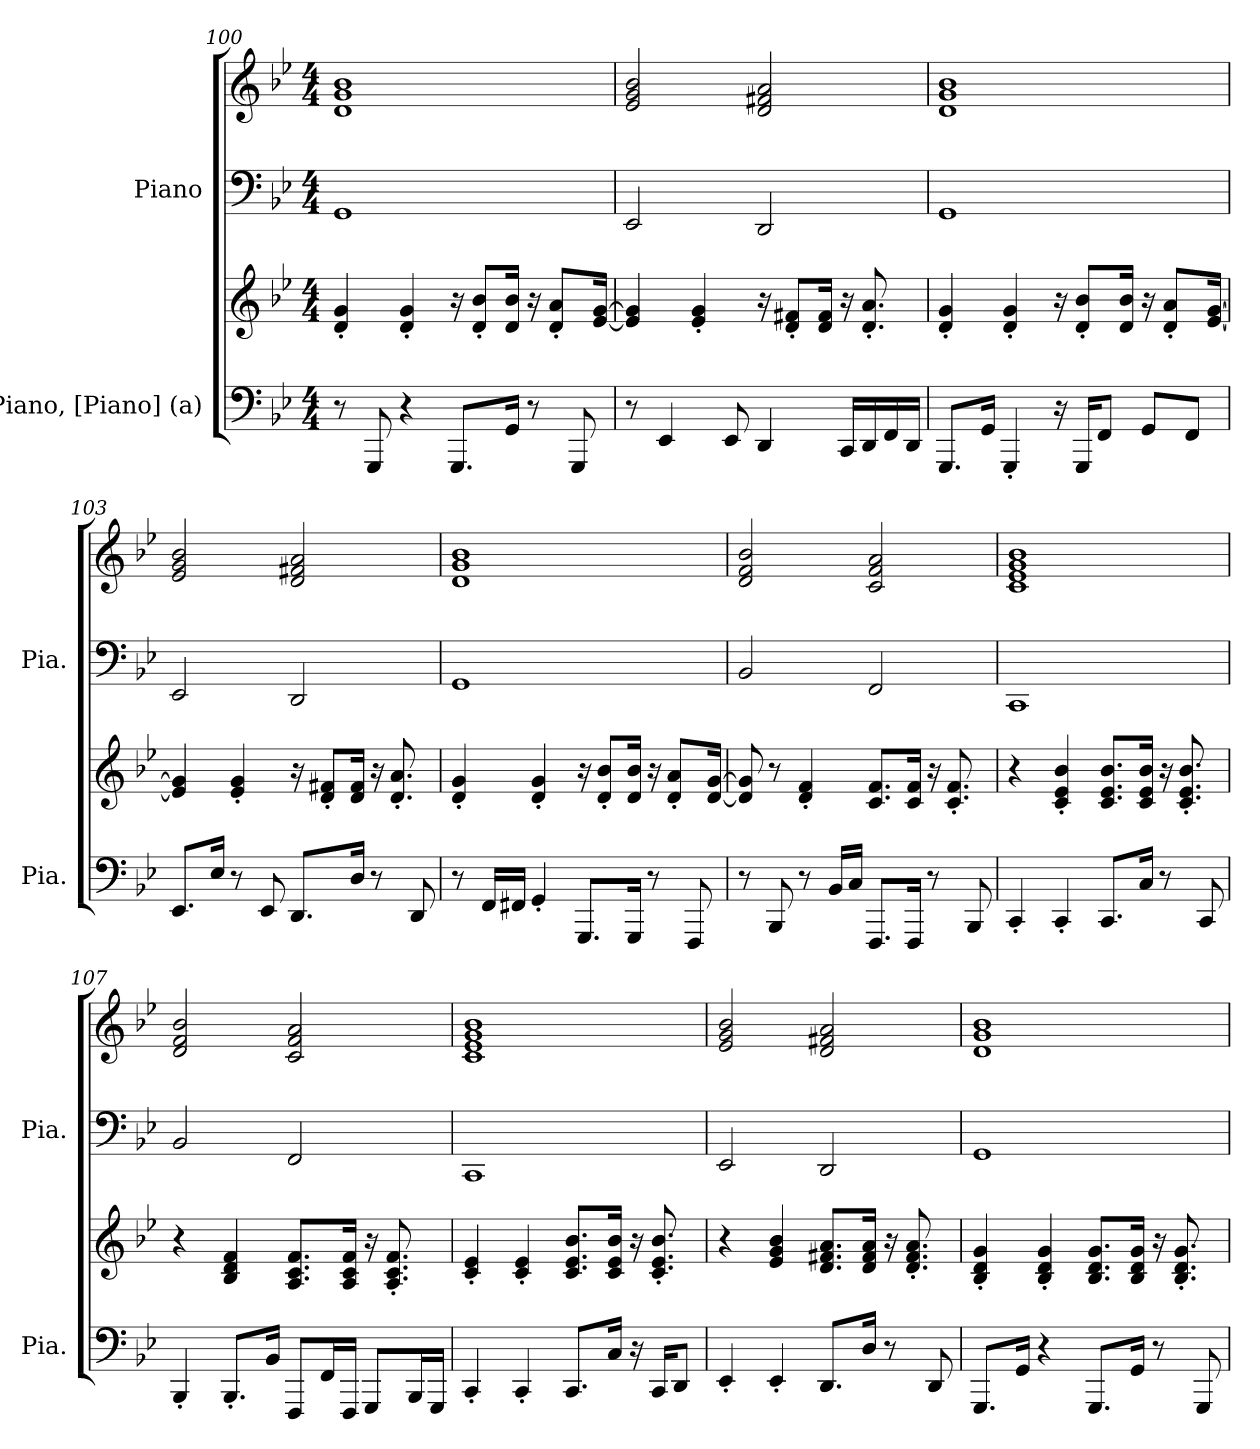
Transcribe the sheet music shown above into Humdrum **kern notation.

**kern	**kern	**kern	**kern
*part2	*part2	*part1	*part1
*staff4	*staff3	*staff2	*staff1
*I"Piano, [Piano] (a)	*	*I"Piano	*
*I'Pia.	*	*I'Pia.	*
*clefF4	*clefG2	*clefF4	*clefG2
*k[b-e-]	*k[b-e-]	*k[b-e-]	*k[b-e-]
*M4/4	*M4/4	*M4/4	*M4/4
=100	=100	=100	=100
8r	4d/' 4g/'	1GG	1d 1g 1b-
8GGG/	.	.	.
4r	4d/' 4g/'	.	.
8.GGG/L	16r	.	.
.	8d/' 8b-/'L	.	.
16GG/Jk	16d/ 16b-/Jk	.	.
8r	16r	.	.
.	8d/' 8a/'L	.	.
8GGG/	.	.	.
.	[16e-/ [16g/Jk	.	.
=101	=101	=101	=101
8r	4e-/] 4g/]	2EE-/	2e-/ 2g/ 2b-/
4EE-/	.	.	.
.	4e-/' 4g/'	.	.
8EE-/	.	.	.
4DD/	16r	2DD/	2d/ 2f#X/ 2a/
.	8d/' 8f#X/'L	.	.
.	16d/ 16f#/Jk	.	.
16CC/LL	16r	.	.
16DD/	8.d/' 8.a/'	.	.
16FF/	.	.	.
16DD/JJ	.	.	.
=102	=102	=102	=102
8.GGG/L	4d/' 4g/'	1GG	1d 1g 1b-
16GG/Jk	.	.	.
4GGG'/	4d/' 4g/'	.	.
16r	16r	.	.
16GGG/KL	8d/' 8b-/'L	.	.
8FF/J	.	.	.
.	16d/ 16b-/Jk	.	.
8GG/L	16r	.	.
.	8d/' 8a/'L	.	.
8FF/J	.	.	.
.	[16e-/ [16g/Jk	.	.
!!LO:PB:g=z
=103	=103	=103	=103
8.EE-/L	4e-/] 4g/]	2EE-/	2e-/ 2g/ 2b-/
16E-/Jk	.	.	.
8r	4e-/' 4g/'	.	.
8EE-/	.	.	.
8.DD/L	16r	2DD/	2d/ 2f#X/ 2a/
.	8d/' 8f#X/'L	.	.
16D/Jk	16d/ 16f#/Jk	.	.
8r	16r	.	.
.	8.d/' 8.a/'	.	.
8DD/	.	.	.
=104	=104	=104	=104
8r	4d/' 4g/'	1GG	1d 1g 1b-
16FF/LL	.	.	.
16FF#X/JJ	.	.	.
4GG'/	4d/' 4g/'	.	.
8.GGG/L	16r	.	.
.	8d/' 8b-/'L	.	.
16GGG/Jk	16d/ 16b-/Jk	.	.
8r	16r	.	.
.	8d/' 8a/'L	.	.
8FFF/	.	.	.
.	[16d/ [16g/Jk	.	.
=105	=105	=105	=105
8r	8d/] 8g/]	2BB-/	2d/ 2f/ 2b-/
8BBB-/	8r	.	.
8r	4d/' 4f/'	.	.
16BB-/LL	.	.	.
16C/JJ	.	.	.
8.FFF/L	8.c/ 8.f/L	2FF/	2c/ 2f/ 2a/
16FFF/Jk	16c/ 16f/Jk	.	.
8r	16r	.	.
.	8.c/' 8.f/'	.	.
8BBB-/	.	.	.
=106	=106	=106	=106
4CC'/	4r	1CC	1c 1e- 1g 1b-
4CC'/	4c/' 4e-/' 4b-/'	.	.
8.CC/L	8.c/ 8.e-/ 8.b-/L	.	.
16C/Jk	16c/ 16e-/ 16b-/Jk	.	.
8r	16r	.	.
.	8.c/' 8.e-/' 8.b-/'	.	.
8CC/	.	.	.
!!LO:LB:g=z
=107	=107	=107	=107
4BBB-'/	4r	2BB-/	2d/ 2f/ 2b-/
8.BBB-'/L	4B-/ 4d/ 4f/	.	.
16BB-/Jk	.	.	.
8FFF/L	8.A/ 8.c/ 8.f/L	2FF/	2c/ 2f/ 2a/
16FF/L	.	.	.
16FFF/JJ	16A/ 16c/ 16f/Jk	.	.
8GGG/L	16r	.	.
.	8.A/' 8.c/' 8.f/'	.	.
16BBB-/L	.	.	.
16GGG/JJ	.	.	.
=108	=108	=108	=108
4CC'/	4c/' 4e-/'	1CC	1c 1e- 1g 1b-
4CC'/	4c/' 4e-/'	.	.
8.CC/L	8.c/ 8.e-/ 8.b-/L	.	.
16C/Jk	16c/ 16e-/ 16b-/Jk	.	.
16r	16r	.	.
16CC/KL	8.c/' 8.e-/' 8.b-/'	.	.
8DD/J	.	.	.
=109	=109	=109	=109
4EE-'/	4r	2EE-/	2e-/ 2g/ 2b-/
4EE-'/	4e-/ 4g/ 4b-/	.	.
8.DD/L	8.d/ 8.f#X/ 8.a/L	2DD/	2d/ 2f#X/ 2a/
16D/Jk	16d/ 16f#/ 16a/Jk	.	.
8r	16r	.	.
.	8.d/' 8.f#/' 8.a/'	.	.
8DD/	.	.	.
=110	=110	=110	=110
8.GGG/L	4B-/' 4d/' 4g/'	1GG	1d 1g 1b-
16GG/Jk	.	.	.
4r	4B-/' 4d/' 4g/'	.	.
8.GGG/L	8.B-/ 8.d/ 8.g/L	.	.
16GG/Jk	16B-/ 16d/ 16g/Jk	.	.
8r	16r	.	.
.	8.B-/' 8.d/' 8.g/'	.	.
8GGG/	.	.	.
=	=	=	=
*-	*-	*-	*-
